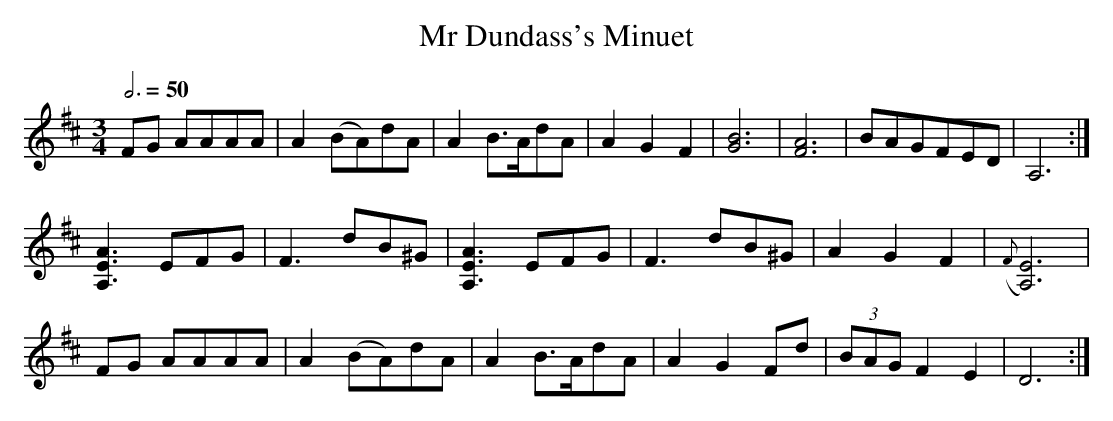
X:1
T:Mr Dundass's Minuet
M:3/4
L:1/8
Q:3/4=50
K:D
FG AAAA|A2 (BA)dA|A2B>AdA|A2G2F2| [G6B6]   |[F6A6]|BAGFED|A,6:|
[A,3E3A3] EFG|      F3 dB^G|\
[A,3E3A3] EFG|      F3 dB^G|\
 A2 G2     F2|({F} [A,6E6])|
FG AAAA|A2 (BA)dA|A2B>AdA|A2G2Fd|(3BAG F2E2|D6:|
